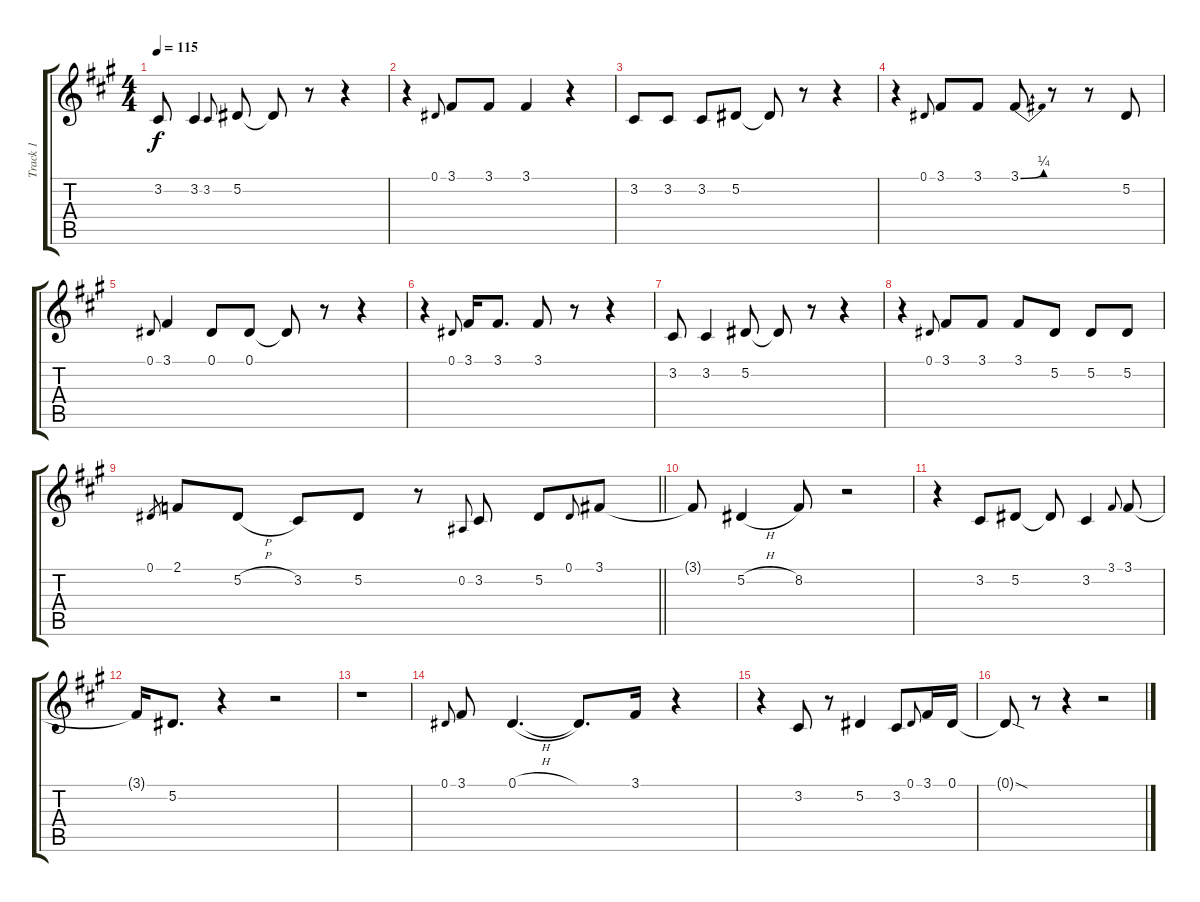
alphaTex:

\track ("Track 1" "Track 1") {instrument tenorsax}
\staff {score tabs}
\tuning (Eb4 Bb3 Gb3 Db3 Ab2 Eb2) {hide}
\ts (4 4)
\tempo 115
\clef g2
\ks a
3.2.8{dy f} 3.2.4 3.2.8{gr onbeat} 5.2.8 5.2{t}.8 r.8 r.4 |
r.4 0.1.8{gr onbeat} 3.1.8 3.1.8 3.1.4 r.4 |
3.2.8 3.2.8 3.2.8 5.2.8 5.2{t}.8 r.8 r.4 |
r.4 0.1.8{gr onbeat} 3.1.8 3.1.8 3.1{be (bend 0 0 60 1)}.8 r.8 r.8 5.2.8 |
0.1.8{gr onbeat} 3.1.4 0.1.8 0.1.8 0.1{t}.8 r.8 r.4 |
r.4 0.1.8{gr onbeat} 3.1.16 3.1.8{d} 3.1.8 r.8 r.4 |
3.2.8 3.2.4 5.2.8 5.2{t}.8 r.8 r.4 |
r.4 0.1.8{gr onbeat} 3.1.8 3.1.8 3.1.8 5.2.8 5.2.8 5.2.8 |
\barLineRight lightlight
0.1.8{gr} 2.1.8 5.2{h}.8 3.2.8 5.2.8 r.8 0.2.8{gr onbeat} 3.2.8 5.2.8 0.1.8{gr onbeat} 3.1.8 |
3.1{t}.8 5.2{h}.4 8.2.8 r.2 |
r.4 3.2.8 5.2.8 5.2{t}.8 3.2.4 3.1.8{gr onbeat} 3.1.8 |
3.1{t}.16 5.2.8{d} r.4 r.2 |
r.1 |
0.1.8{gr onbeat} 3.1.8 0.1{h}.4{d} 0.1{t}.8{d} 3.1.16 r.4 |
r.4 3.2.8 r.8 5.2.4 3.2.8 0.1.8{gr onbeat} 3.1.16 0.1.16 |
0.1{sod t}.8 r.8 r.4 r.2
